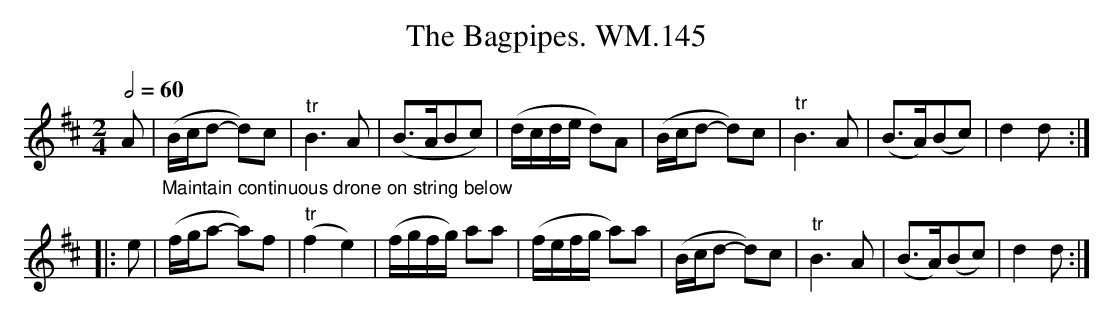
X:1
T:Bagpipes. WM.145, The
M:2/4
L:1/8
Q:1/2=60
K:D
A|"_Maintain continuous drone on string below"\\
(B/c/d- d)c|"^tr"B3A|(B>ABc)|(d/c/d/e/ d)A|\\
(B/c/d- d)c|"^tr"B3A|(B>A)(Bc)|d2d:|
|:e|(f/g/a- a)f|("^tr"f2e2)|(f/g/f/g/) aa|\\
(f/e/f/g/ a)a|(B/c/d- d)c|"^tr"B3A|(B>A)(Bc)|d2d:|
